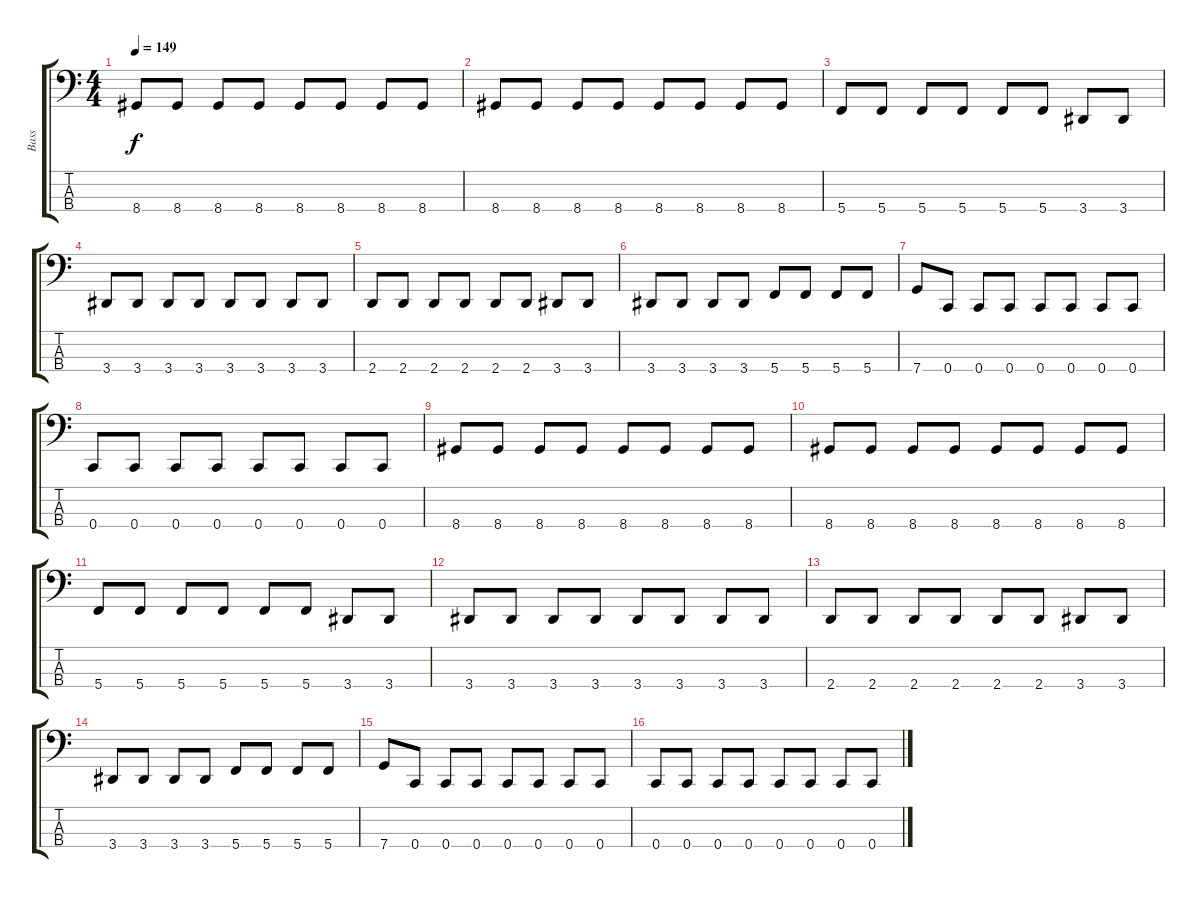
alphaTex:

\track ("Bass" "Bass") {instrument electricbassfinger}
\staff {score tabs}
\tuning (F2 C2 G1 C1) {hide}
\ts (4 4)
\tempo 149
\clef f4
\ks c
8.4.8{dy f} 8.4.8 8.4.8 8.4.8 8.4.8 8.4.8 8.4.8 8.4.8 |
8.4.8 8.4.8 8.4.8 8.4.8 8.4.8 8.4.8 8.4.8 8.4.8 |
5.4.8 5.4.8 5.4.8 5.4.8 5.4.8 5.4.8 3.4.8 3.4.8 |
3.4.8 3.4.8 3.4.8 3.4.8 3.4.8 3.4.8 3.4.8 3.4.8 |
2.4.8 2.4.8 2.4.8 2.4.8 2.4.8 2.4.8 3.4.8 3.4.8 |
3.4.8 3.4.8 3.4.8 3.4.8 5.4.8 5.4.8 5.4.8 5.4.8 |
7.4.8 0.4.8 0.4.8 0.4.8 0.4.8 0.4.8 0.4.8 0.4.8 |
0.4.8 0.4.8 0.4.8 0.4.8 0.4.8 0.4.8 0.4.8 0.4.8 |
8.4.8 8.4.8 8.4.8 8.4.8 8.4.8 8.4.8 8.4.8 8.4.8 |
8.4.8 8.4.8 8.4.8 8.4.8 8.4.8 8.4.8 8.4.8 8.4.8 |
5.4.8 5.4.8 5.4.8 5.4.8 5.4.8 5.4.8 3.4.8 3.4.8 |
3.4.8 3.4.8 3.4.8 3.4.8 3.4.8 3.4.8 3.4.8 3.4.8 |
2.4.8 2.4.8 2.4.8 2.4.8 2.4.8 2.4.8 3.4.8 3.4.8 |
3.4.8 3.4.8 3.4.8 3.4.8 5.4.8 5.4.8 5.4.8 5.4.8 |
7.4.8 0.4.8 0.4.8 0.4.8 0.4.8 0.4.8 0.4.8 0.4.8 |
0.4.8 0.4.8 0.4.8 0.4.8 0.4.8 0.4.8 0.4.8 0.4.8
